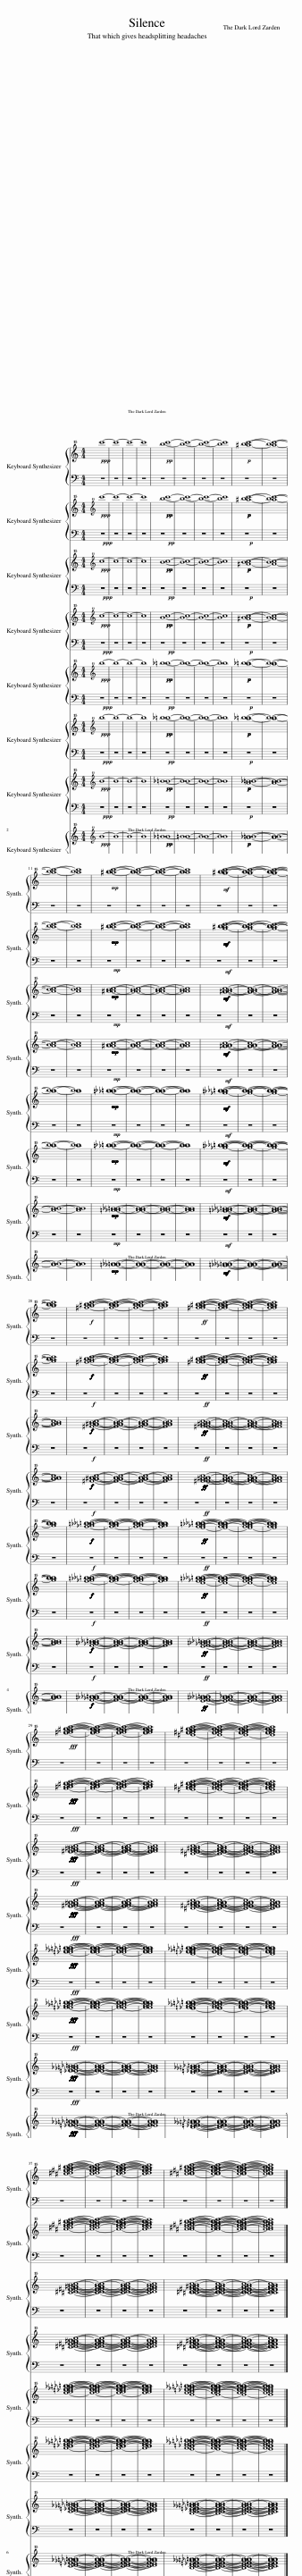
X:1
%%score 1 { 2 | 3 } { 4 | 5 } { 6 | 7 } { 8 | 9 } { 10 | 11 } { 12 | 13 } { 14 | 15 }
L:1/8
M:4/4
I:linebreak $
K:C
V:1 treble+15
V:2 treble+15
V:3 bass
V:4 treble+15
V:5 bass
V:6 treble+15
V:7 bass
V:8 treble+15
V:9 bass
V:10 treble+15
V:11 bass
V:12 treble+15
V:13 bass
V:14 treble+15
V:15 bass
V:1
!ppp! c'8- | c'8- | c'8- | c'8 |!pp! [bc']8- | %5
 [bc']8- | [bc']8- | [bc']8 |!p! [^abc']8- | [abc']8- |$ %10
 [abc']8- | [abc']8 |!mp! [a^abc']8- | [aabc']8- | [aabc']8- | %15
 [aabc']8 |!mf! [ga^abc']8- | [gaabc']8- | [gaabc']8- |$ [gaabc']8 | %20
!f! [^fga^abc']8- | [fgaabc']8- | [fgaabc']8- | [fgaabc']8 |!ff! [f^fga^abc']8- | %25
 [ffgaabc']8- | [ffgaabc']8- | [ffgaabc']8 |$!fff! [ef^fga^abc']8- | [effgaabc']8- | %30
 [effgaabc']8- | [effgaabc']8 | [^def^fga^abc']8- | [deffgaabc']8- | [deffgaabc']8- | %35
 [deffgaabc']8 |$ [^c^def^fga^abc']8- | [cdeffgaabc']8- | [cdeffgaabc']8- | [cdeffgaabc']8 | %40
 [c^c^def^fga^abc']8- | [ccdeffgaabc']8- | [ccdeffgaabc']8- | [ccdeffgaabc']8 |] %44
V:2
!ppp! c'8- | c'8- | c'8- | c'8 |!pp!!pp! [bc']8- | %5
 [bc']8- | [bc']8- | [bc']8 |!p!!p!!p! [^abc']8- | [abc']8- |$ %10
 [abc']8- | [abc']8 |!mp!!mp!!mp!!mp! [a^abc']8- | [aabc']8- | [aabc']8- | %15
 [aabc']8 |!mf!!mf!!mf!!mf!!mf! [ga^abc']8- | [gaabc']8- | [gaabc']8- |$ [gaabc']8 | %20
!f!!f!!f!!f!!f!!f! [^fga^abc']8- | [fgaabc']8- | [fgaabc']8- | [fgaabc']8 |!ff!!ff!!ff!!ff!!ff!!ff!!ff! [f^fga^abc']8- | %25
 [ffgaabc']8- | [ffgaabc']8- | [ffgaabc']8 |$!fff!!fff!!fff!!fff!!fff!!fff!!fff!!fff! [ef^fga^abc']8- | [effgaabc']8- | %30
 [effgaabc']8- | [effgaabc']8 | [^def^fga^abc']8- | [deffgaabc']8- | [deffgaabc']8- | %35
 [deffgaabc']8 |$ [^c^def^fga^abc']8- | [cdeffgaabc']8- | [cdeffgaabc']8- | [cdeffgaabc']8 | %40
 [c^c^def^fga^abc']8- | [ccdeffgaabc']8- | [ccdeffgaabc']8- | [ccdeffgaabc']8 |] %44
V:3
!ppp! z8 | z8 | z8 | z8 |!pp! z8 | %5
 z8 | z8 | z8 |!p! z8 | z8 |$ %10
 z8 | z8 |!mp! z8 | z8 | z8 | %15
 z8 |!mf! z8 | z8 | z8 |$ z8 | %20
!f! z8 | z8 | z8 | z8 |!ff! z8 | %25
 z8 | z8 | z8 |$!fff! z8 | z8 | %30
 z8 | z8 | z8 | z8 | z8 | %35
 z8 |$ z8 | z8 | z8 | z8 | %40
 z8 | z8 | z8 | z8 |] %44
V:4
!ppp! c8- | c8- | c8- | c8 |!pp!!pp! [Bc]8- | %5
 [Bc]8- | [Bc]8- | [Bc]8 |!p!!p!!p! [^ABc]8- | [ABc]8- |$ %10
 [ABc]8- | [ABc]8 |!mp!!mp!!mp!!mp! [A^ABc]8- | [AABc]8- | [AABc]8- | %15
 [AABc]8 |!mf!!mf!!mf!!mf!!mf! [GA^ABc]8- | [GAABc]8- | [GAABc]8- |$ [GAABc]8 | %20
!f!!f!!f!!f!!f!!f! [^FGA^ABc]8- | [FGAABc]8- | [FGAABc]8- | [FGAABc]8 |!ff!!ff!!ff!!ff!!ff!!ff!!ff! [F^FGA^ABc]8- | %25
 [FFGAABc]8- | [FFGAABc]8- | [FFGAABc]8 |$!fff!!fff!!fff!!fff!!fff!!fff!!fff!!fff! [EF^FGA^ABc]8- | [EFFGAABc]8- | %30
 [EFFGAABc]8- | [EFFGAABc]8 | [^DEF^FGA^ABc]8- | [DEFFGAABc]8- | [DEFFGAABc]8- | %35
 [DEFFGAABc]8 |$ [^C^DEF^FGA^ABc]8- | [CDEFFGAABc]8- | [CDEFFGAABc]8- | [CDEFFGAABc]8 | %40
 [C^C^DEF^FGA^ABc]8- | [CCDEFFGAABc]8- | [CCDEFFGAABc]8- | [CCDEFFGAABc]8 |] %44
V:5
!ppp! z8 | z8 | z8 | z8 |!pp! z8 | %5
 z8 | z8 | z8 |!p! z8 | z8 |$ %10
 z8 | z8 |!mp! z8 | z8 | z8 | %15
 z8 |!mf! z8 | z8 | z8 |$ z8 | %20
!f! z8 | z8 | z8 | z8 |!ff! z8 | %25
 z8 | z8 | z8 |$!fff! z8 | z8 | %30
 z8 | z8 | z8 | z8 | z8 | %35
 z8 |$ z8 | z8 | z8 | z8 | %40
 z8 | z8 | z8 | z8 |] %44
V:6
!ppp! c8- | c8- | c8- | c8 |!pp!!pp! [Bc]8- | %5
 [Bc]8- | [Bc]8- | [Bc]8 |!p!!p!!p! [^ABc]8- | [ABc]8- |$ %10
 [ABc]8- | [ABc]8 |!mp!!mp!!mp!!mp! [A^ABc]8- | [AABc]8- | [AABc]8- | %15
 [AABc]8 |!mf!!mf!!mf!!mf!!mf! [GA^ABc]8- | [GAABc]8- | [GAABc]8- |$ [GAABc]8 | %20
!f!!f!!f!!f!!f!!f! [^FGA^ABc]8- | [FGAABc]8- | [FGAABc]8- | [FGAABc]8 |!ff!!ff!!ff!!ff!!ff!!ff!!ff! [F^FGA^ABc]8- | %25
 [FFGAABc]8- | [FFGAABc]8- | [FFGAABc]8 |$!fff!!fff!!fff!!fff!!fff!!fff!!fff!!fff! [EF^FGA^ABc]8- | [EFFGAABc]8- | %30
 [EFFGAABc]8- | [EFFGAABc]8 | [^DEF^FGA^ABc]8- | [DEFFGAABc]8- | [DEFFGAABc]8- | %35
 [DEFFGAABc]8 |$ [^C^DEF^FGA^ABc]8- | [CDEFFGAABc]8- | [CDEFFGAABc]8- | [CDEFFGAABc]8 | %40
 [C^C^DEF^FGA^ABc]8- | [CCDEFFGAABc]8- | [CCDEFFGAABc]8- | [CCDEFFGAABc]8 |] %44
V:7
!ppp! z8 | z8 | z8 | z8 |!pp! z8 | %5
 z8 | z8 | z8 |!p! z8 | z8 |$ %10
 z8 | z8 |!mp! z8 | z8 | z8 | %15
 z8 |!mf! z8 | z8 | z8 |$ z8 | %20
!f! z8 | z8 | z8 | z8 |!ff! z8 | %25
 z8 | z8 | z8 |$!fff! z8 | z8 | %30
 z8 | z8 | z8 | z8 | z8 | %35
 z8 |$ z8 | z8 | z8 | z8 | %40
 z8 | z8 | z8 | z8 |] %44
V:8
!ppp! b8- | b8- | b8- | b8 |!pp!!pp! [_b=b]8- | %5
 [bb]8- | [bb]8- | [bb]8 |!p!!p!!p! [a_b=b]8- | [abb]8- |$ %10
 [abb]8- | [abb]8 |!mp!!mp!!mp!!mp! [_a=a_b=b]8- | [aabb]8- | [aabb]8- | %15
 [aabb]8 |!mf!!mf!!mf!!mf!!mf! [_g_a=a_b=b]8- | [gaabb]8- | [gaabb]8- |$ [gaabb]8 | %20
!f!!f!!f!!f!!f!!f! [f_g_a=a_b=b]8- | [fgaabb]8- | [fgaabb]8- | [fgaabb]8 |!ff!!ff!!ff!!ff!!ff!!ff!!ff! [ef_g_a=a_b=b]8- | %25
 [efgaabb]8- | [efgaabb]8- | [efgaabb]8 |$!fff!!fff!!fff!!fff!!fff!!fff!!fff!!fff! [_e=ef_g_a=a_b=b]8- | [eefgaabb]8- | %30
 [eefgaabb]8- | [eefgaabb]8 | [d_e=ef_g_a=a_b=b]8- | [deefgaabb]8- | [deefgaabb]8- | %35
 [deefgaabb]8 |$ [cd_e=ef_g_a=a_b=b]8- | [cdeefgaabb]8- | [cdeefgaabb]8- | [cdeefgaabb]8 | %40
 [Bcd_e=ef_g_a=a_b=b]8- | [Bcdeefgaabb]8- | [Bcdeefgaabb]8- | [Bcdeefgaabb]8 |] %44
V:9
!ppp! z8 | z8 | z8 | z8 |!pp! z8 | %5
 z8 | z8 | z8 |!p! z8 | z8 |$ %10
 z8 | z8 |!mp! z8 | z8 | z8 | %15
 z8 |!mf! z8 | z8 | z8 |$ z8 | %20
!f! z8 | z8 | z8 | z8 |!ff! z8 | %25
 z8 | z8 | z8 |$!fff! z8 | z8 | %30
 z8 | z8 | z8 | z8 | z8 | %35
 z8 |$ z8 | z8 | z8 | z8 | %40
 z8 | z8 | z8 | z8 |] %44
V:10
!ppp! b8- | b8- | b8- | b8 |!pp!!pp! [_b=b]8- | %5
 [bb]8- | [bb]8- | [bb]8 |!p!!p!!p! [a_b=b]8- | [abb]8- |$ %10
 [abb]8- | [abb]8 |!mp!!mp!!mp!!mp! [_a=a_b=b]8- | [aabb]8- | [aabb]8- | %15
 [aabb]8 |!mf!!mf!!mf!!mf!!mf! [_g_a=a_b=b]8- | [gaabb]8- | [gaabb]8- |$ [gaabb]8 | %20
!f!!f!!f!!f!!f!!f! [f_g_a=a_b=b]8- | [fgaabb]8- | [fgaabb]8- | [fgaabb]8 |!ff!!ff!!ff!!ff!!ff!!ff!!ff! [ef_g_a=a_b=b]8- | %25
 [efgaabb]8- | [efgaabb]8- | [efgaabb]8 |$!fff!!fff!!fff!!fff!!fff!!fff!!fff!!fff! [_e=ef_g_a=a_b=b]8- | [eefgaabb]8- | %30
 [eefgaabb]8- | [eefgaabb]8 | [d_e=ef_g_a=a_b=b]8- | [deefgaabb]8- | [deefgaabb]8- | %35
 [deefgaabb]8 |$ [cd_e=ef_g_a=a_b=b]8- | [cdeefgaabb]8- | [cdeefgaabb]8- | [cdeefgaabb]8 | %40
 [Bcd_e=ef_g_a=a_b=b]8- | [Bcdeefgaabb]8- | [Bcdeefgaabb]8- | [Bcdeefgaabb]8 |] %44
V:11
!ppp! z8 | z8 | z8 | z8 |!pp! z8 | %5
 z8 | z8 | z8 |!p! z8 | z8 |$ %10
 z8 | z8 |!mp! z8 | z8 | z8 | %15
 z8 |!mf! z8 | z8 | z8 |$ z8 | %20
!f! z8 | z8 | z8 | z8 |!ff! z8 | %25
 z8 | z8 | z8 |$!fff! z8 | z8 | %30
 z8 | z8 | z8 | z8 | z8 | %35
 z8 |$ z8 | z8 | z8 | z8 | %40
 z8 | z8 | z8 | z8 |] %44
V:12
!ppp! B8- | B8- | B8- | B8 |!pp!!pp! [_B=B]8- | %5
 [BB]8- | [BB]8- | [BB]8 |!p!!p!!p! [A_B=B]8- | [ABB]8- |$ %10
 [ABB]8- | [ABB]8 |!mp!!mp!!mp!!mp! [_A=A_B=B]8- | [AABB]8- | [AABB]8- | %15
 [AABB]8 |!mf!!mf!!mf!!mf!!mf! [_G_A=A_B=B]8- | [GAABB]8- | [GAABB]8- |$ [GAABB]8 | %20
!f!!f!!f!!f!!f!!f! [F_G_A=A_B=B]8- | [FGAABB]8- | [FGAABB]8- | [FGAABB]8 |!ff!!ff!!ff!!ff!!ff!!ff!!ff! [EF_G_A=A_B=B]8- | %25
 [EFGAABB]8- | [EFGAABB]8- | [EFGAABB]8 |$!fff!!fff!!fff!!fff!!fff!!fff!!fff!!fff! [_E=EF_G_A=A_B=B]8- | [EEFGAABB]8- | %30
 [EEFGAABB]8- | [EEFGAABB]8 | [D_E=EF_G_A=A_B=B]8- | [DEEFGAABB]8- | [DEEFGAABB]8- | %35
 [DEEFGAABB]8 |$ [CD_E=EF_G_A=A_B=B]8- | [CDEEFGAABB]8- | [CDEEFGAABB]8- | [CDEEFGAABB]8 | %40
 [B,CD_E=EF_G_A=A_B=B]8- | [B,CDEEFGAABB]8- | [B,CDEEFGAABB]8- | [B,CDEEFGAABB]8 |] %44
V:13
!ppp! z8 | z8 | z8 | z8 |!pp! z8 | %5
 z8 | z8 | z8 |!p! z8 | z8 |$ %10
 z8 | z8 |!mp! z8 | z8 | z8 | %15
 z8 |!mf! z8 | z8 | z8 |$ z8 | %20
!f! z8 | z8 | z8 | z8 |!ff! z8 | %25
 z8 | z8 | z8 |$!fff! z8 | z8 | %30
 z8 | z8 | z8 | z8 | z8 | %35
 z8 |$ z8 | z8 | z8 | z8 | %40
 z8 | z8 | z8 | z8 |] %44
V:14
!ppp! B8- | B8- | B8- | B8 |!pp!!pp! [_B-=B]8 | %5
 [B=B]8- | [BB]8- | [BB]8 |!p!!p!!p! [A_B=B]8- | [ABB]8- |$ %10
 [ABB]8- | [ABB]8 |!mp!!mp!!mp!!mp! [_A=A_B=B]8- | [AABB]8- | [AABB]8- | %15
 [AABB]8 |!mf!!mf!!mf!!mf!!mf! [_G_A=A_B=B]8- | [GAABB]8- | [GAABB]8- |$ [GAABB]8 | %20
!f!!f!!f!!f!!f!!f! [F_G_A=A_B=B]8- | [FGAABB]8- | [FGAABB]8- | [FGAABB]8 |!ff!!ff!!ff!!ff!!ff!!ff!!ff! [E-F-_G-_A-=A-_B=B-]8 | %25
 [EFGAA_BB]8- | [EFGAABB]8- | [EFGAABB]8 |$!fff!!fff!!fff!!fff!!fff!!fff!!fff!!fff! [_E=EF_G_A=A_B=B]8- | [EEFGAABB]8- | %30
 [EEFGAABB]8- | [EEFGAABB]8 | [D_E=EF_G_A=A_B=B]8- | [DEEFGAABB]8- | [DEEFGAABB]8- | %35
 [DEEFGAABB]8 |$ [CD_E=EF_G_A=A_B=B]8- | [CDEEFGAABB]8- | [CDEEFGAABB]8- | [CDEEFGAABB]8 | %40
 [B,CD_E=EF_G_A=A_B=B]8- | [B,CDEEFGAABB]8- | [B,CDEEFGAABB]8- | [B,CDEEFGAABB]8 |] %44
V:15
 z8 | z8 | z8 | z8 | z8 | %5
 z8 | z8 | z8 | z8 | z8 |$ %10
 z8 | z8 | z8 | z8 | z8 | %15
 z8 | z8 | z8 | z8 |$ z8 | %20
 z8 | z8 | z8 | z8 |!ff! z8 | %25
 z8 | z8 | z8 |$!fff! z8 | z8 | %30
 z8 | z8 | z8 | z8 | z8 | %35
 z8 |$ z8 | z8 | z8 | z8 | %40
 z8 | z8 | z8 | z8 |] %44
